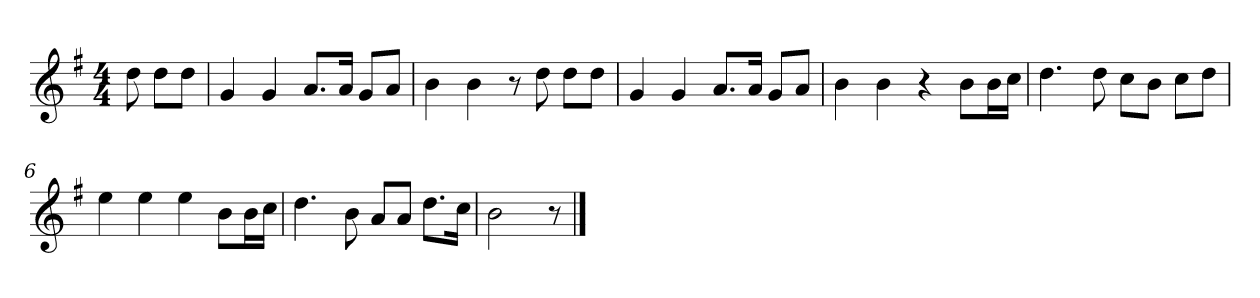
**kern
*part1
*staff1
*k[f#]
*M4/4
*MM120
=
8dd
8ddL
8ddJ
=1
4g
4g
8.aL
16aJk
8gL
8aJ
=2
4b
4b
8r
8dd
8ddL
8ddJ
=3
4g
4g
8.aL
16aJk
8gL
8aJ
=4
4b
4b
4r
8bL
16bL
16ccJJ
=5
4.dd
8dd
8ccL
8bJ
8ccL
8ddJ
=6
4ee
4ee
4ee
8bL
16bL
16ccJJ
=7
4.dd
8b
8aL
8aJ
8.ddL
16ccJk
=8
2b
8r
==
*-
